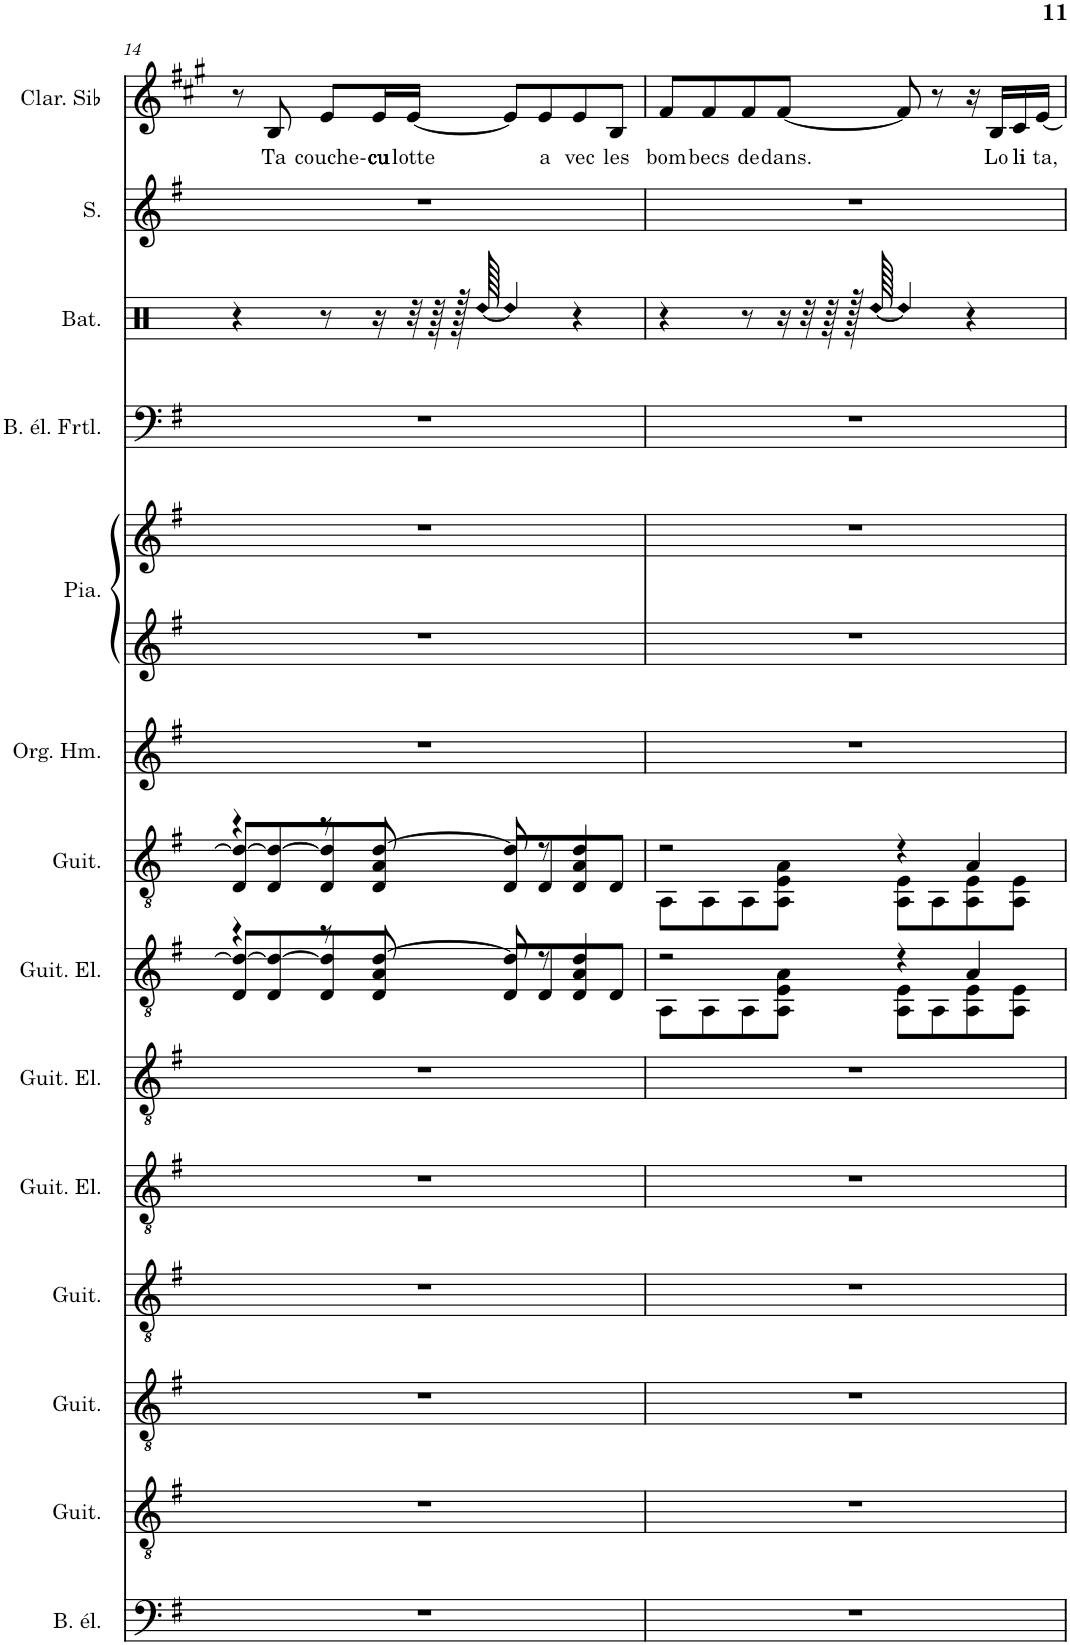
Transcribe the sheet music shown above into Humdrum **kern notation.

**kern	**kern	**kern	**kern	**kern	**kern	**kern	**kern	**kern	**kern	**kern	**kern	**kern	**kern	**kern	**text
*part14	*part13	*part12	*part11	*part10	*part9	*part8	*part7	*part6	*part5	*part5	*part4	*part3	*part2	*part1	*part1
*staff15	*staff14	*staff13	*staff12	*staff11	*staff10	*staff9	*staff8	*staff7	*staff6	*staff5	*staff4	*staff3	*staff2	*staff1	*staff1
*I"Basse électrique à 6 cordes, Harmoniques	*I"Guitare acoustique, �cho 2	*I"Guitare acoustique, �cho 1	*I"Guitare acoustique, Guitare 5	*I"Guitare électrique, Guitare 4	*I"Guitare électrique, Guitare 3	*I"Guitare électrique, Guitare 2	*I"Guitare acoustique, Guitare 1	*I"Orgue Hammond, Clavier 2	*I"Piano, Clavier 1	*	*I"Basse électrique fretless, Basse	*I"Batterie, Batterie	*I"Soprano, Choeurs	*I"Clarinette en Sib	*
*I'B. él.	*I'Guit.	*I'Guit.	*I'Guit.	*I'Guit. El.	*I'Guit. El.	*I'Guit. El.	*I'Guit.	*I'Org. Hm.	*I'Pia.	*	*I'B. él. Frtl.	*I'Bat.	*I'S.	*I'Clar. Sib	*
!!LO:PB:g=z
*clefF4	*clefGv2	*clefGv2	*clefGv2	*clefGv2	*clefGv2	*clefGv2	*clefGv2	*clefG2	*clefG2	*clefG2	*clefF4	*clefX	*clefG2	*clefG2	*
*Trd7c12	*	*	*	*	*	*	*	*	*	*	*Trd7c12	*	*	*Trd1c2	*
*k[f#]	*k[f#]	*k[f#]	*k[f#]	*k[f#]	*k[f#]	*k[f#]	*k[f#]	*k[f#]	*k[f#]	*k[f#]	*k[f#]	*k[]	*k[f#]	*k[f#c#g#]	*
*M4/4	*M4/4	*M4/4	*M4/4	*M4/4	*M4/4	*M4/4	*M4/4	*M4/4	*M4/4	*M4/4	*M4/4	*M4/4	*M4/4	*M4/4	*
=14	=14	=14	=14	=14	=14	=14	=14	=14	=14	=14	=14	=14	=14	=14	=14
*	*	*	*	*	*	*^	*^	*	*	*	*	*	*	*	*
1r	1r	1r	1r	1r	1r	4r	8D/ 8d/_L	4r	8D/ 8d/_L	1r	1r	1r	1r	4r	1r	8r	.
!	!	!	!	!	!	!	!	!	!	!	!	!	!	!	!	!	!LO:LY:b
.	.	.	.	.	.	.	8D/ 8d/_	.	8D/ 8d/_	.	.	.	.	.	.	8B/	Ta
!	!	!	!	!	!	!	!	!	!	!	!	!	!	!	!	!	!LO:LY:b
.	.	.	.	.	.	8r	8D/ 8d/]	8r	8D/ 8d/]	.	.	.	.	8r	.	8e/L	couche-
!	!	!	!	!	!	!	!	!	!	!	!	!	!	!	!	!	!LO:LY:b
.	.	.	.	.	.	[8d/	8D/ 8A/J	[8d/	8D/ 8A/J	.	.	.	.	16r	.	16e/L	cu
!	!	!	!	!	!	!	!	!	!	!	!	!	!	!	!	!	!LO:LY:b
.	.	.	.	.	.	.	.	.	.	.	.	.	.	32r	.	[16e/JJ	lotte
.	.	.	.	.	.	.	.	.	.	.	.	.	.	64r	.	.	.
.	.	.	.	.	.	.	.	.	.	.	.	.	.	128r	.	.	.
!	!	!	!	!	!	!	!	!	!	!	!	!	!	!LO:N:head=diamond	!	!	!
.	.	.	.	.	.	.	.	.	.	.	.	.	.	[128Rdd/	.	.	.
!	!	!	!	!	!	!	!	!	!	!	!	!	!	!LO:N:head=diamond	!	!	!
.	.	.	.	.	.	8d/]	8D/L	8d/]	8D/L	.	.	.	.	4Rdd/]	.	8e/L]	.
!	!	!	!	!	!	!	!	!	!	!	!	!	!	!	!	!	!LO:LY:b
.	.	.	.	.	.	8r	8D/	8r	8D/	.	.	.	.	.	.	8e/	a
!	!	!	!	!	!	!	!	!	!	!	!	!	!	!	!	!	!LO:LY:b
.	.	.	.	.	.	4d/	8D/ 8A/	4d/	8D/ 8A/	.	.	.	.	4r	.	8e/	vec
!	!	!	!	!	!	!	!	!	!	!	!	!	!	!	!	!	!LO:LY:b
.	.	.	.	.	.	.	8D/J	.	8D/J	.	.	.	.	.	.	8B/J	les
=15	=15	=15	=15	=15	=15	=15	=15	=15	=15	=15	=15	=15	=15	=15	=15	=15	=15
!	!	!	!	!	!	!	!	!	!	!	!	!	!	!	!	!	!LO:LY:b
1r	1r	1r	1r	1r	1r	2r	8AA\L	2r	8AA\L	1r	1r	1r	1r	4r	1r	8f#/L	bom
!	!	!	!	!	!	!	!	!	!	!	!	!	!	!	!	!	!LO:LY:b
.	.	.	.	.	.	.	8AA\	.	8AA\	.	.	.	.	.	.	8f#/	becs
!	!	!	!	!	!	!	!	!	!	!	!	!	!	!	!	!	!LO:LY:b
.	.	.	.	.	.	.	8AA\	.	8AA\	.	.	.	.	8r	.	8f#/	de
!	!	!	!	!	!	!	!	!	!	!	!	!	!	!	!	!	!LO:LY:b
.	.	.	.	.	.	.	8AA\ 8E\ 8A\J	.	8AA\ 8E\ 8A\J	.	.	.	.	16r	.	[8f#/J	dans.
.	.	.	.	.	.	.	.	.	.	.	.	.	.	32r	.	.	.
.	.	.	.	.	.	.	.	.	.	.	.	.	.	64r	.	.	.
.	.	.	.	.	.	.	.	.	.	.	.	.	.	128r	.	.	.
!	!	!	!	!	!	!	!	!	!	!	!	!	!	!LO:N:head=diamond	!	!	!
.	.	.	.	.	.	.	.	.	.	.	.	.	.	[128Rdd/	.	.	.
!	!	!	!	!	!	!	!	!	!	!	!	!	!	!LO:N:head=diamond	!	!	!
.	.	.	.	.	.	4r	8AA\ 8E\L	4r	8AA\ 8E\L	.	.	.	.	4Rdd/]	.	8f#/]	.
.	.	.	.	.	.	.	8AA\	.	8AA\	.	.	.	.	.	.	8r	.
.	.	.	.	.	.	4A/	8AA\ 8E\	4A/	8AA\ 8E\	.	.	.	.	4r	.	16r	.
!	!	!	!	!	!	!	!	!	!	!	!	!	!	!	!	!	!LO:LY:b
.	.	.	.	.	.	.	.	.	.	.	.	.	.	.	.	16B/LL	Lo
!	!	!	!	!	!	!	!	!	!	!	!	!	!	!	!	!	!LO:LY:b
.	.	.	.	.	.	.	8AA\ 8E\J	.	8AA\ 8E\J	.	.	.	.	.	.	16c#/	li
!	!	!	!	!	!	!	!	!	!	!	!	!	!	!	!	!	!LO:LY:b
.	.	.	.	.	.	.	.	.	.	.	.	.	.	.	.	[16e/JJ	ta,
*	*	*	*	*	*	*v	*v	*	*	*	*	*	*	*	*	*	*
*	*	*	*	*	*	*	*v	*v	*	*	*	*	*	*	*	*
=	=	=	=	=	=	=	=	=	=	=	=	=	=	=	=
*-	*-	*-	*-	*-	*-	*-	*-	*-	*-	*-	*-	*-	*-	*-	*-
